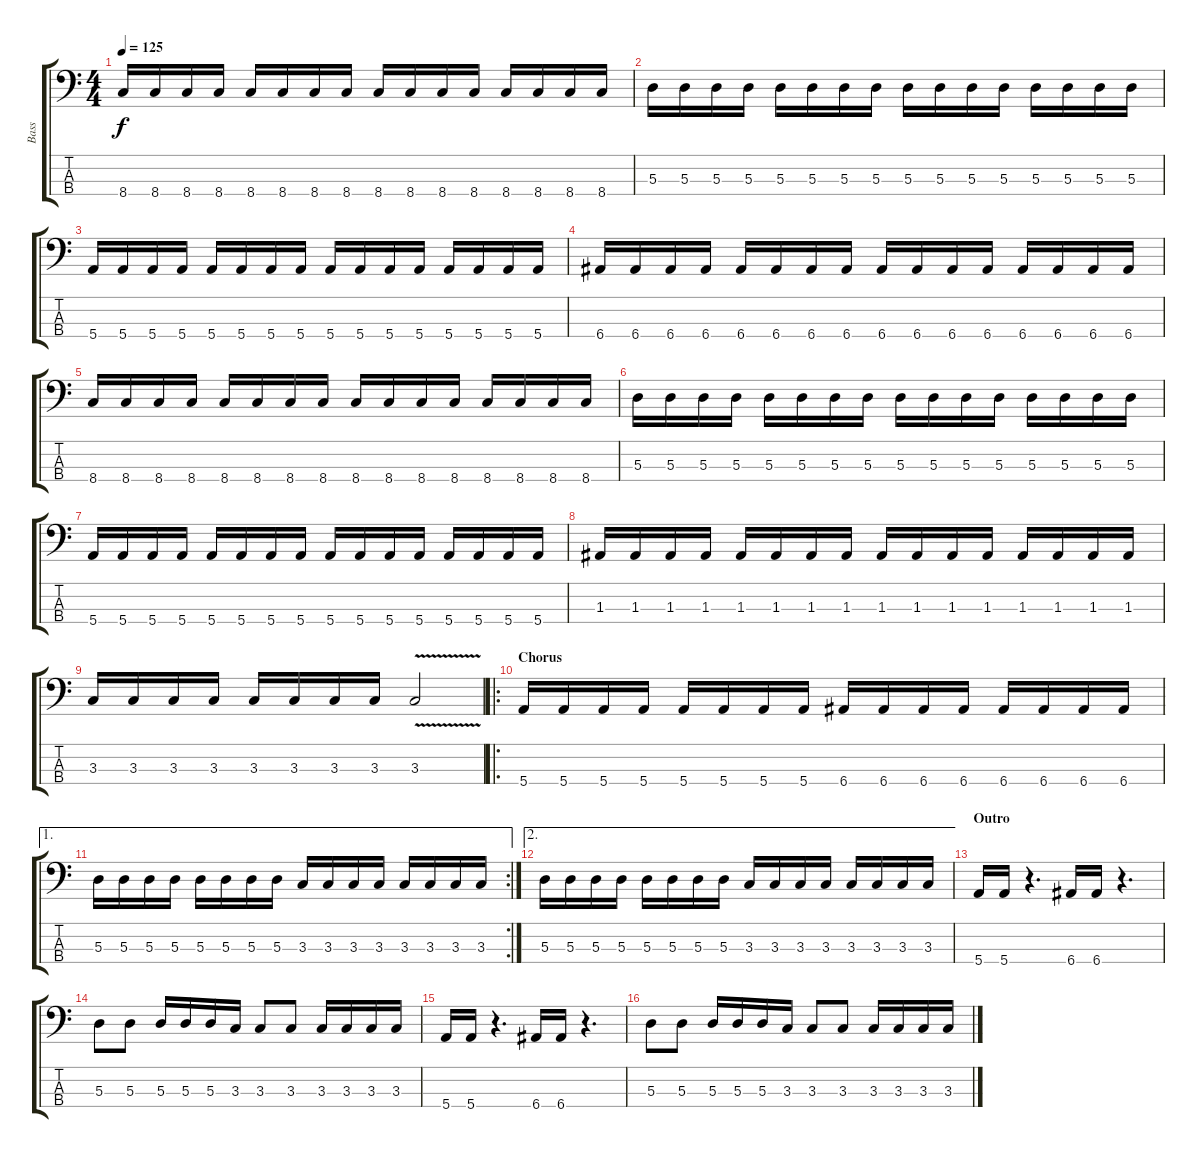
\track ("Bass" "Bass") {instrument electricbasspick}
\staff {score tabs}
\tuning (G2 D2 A1 E1) {hide}
\ts (4 4)
\tempo 125
\clef f4
\ks c
8.4.16{dy f} 8.4.16 8.4.16 8.4.16 8.4.16 8.4.16 8.4.16 8.4.16 8.4.16 8.4.16 8.4.16 8.4.16 8.4.16 8.4.16 8.4.16 8.4.16 |
5.3.16 5.3.16 5.3.16 5.3.16 5.3.16 5.3.16 5.3.16 5.3.16 5.3.16 5.3.16 5.3.16 5.3.16 5.3.16 5.3.16 5.3.16 5.3.16 |
5.4.16 5.4.16 5.4.16 5.4.16 5.4.16 5.4.16 5.4.16 5.4.16 5.4.16 5.4.16 5.4.16 5.4.16 5.4.16 5.4.16 5.4.16 5.4.16 |
6.4.16 6.4.16 6.4.16 6.4.16 6.4.16 6.4.16 6.4.16 6.4.16 6.4.16 6.4.16 6.4.16 6.4.16 6.4.16 6.4.16 6.4.16 6.4.16 |
8.4.16 8.4.16 8.4.16 8.4.16 8.4.16 8.4.16 8.4.16 8.4.16 8.4.16 8.4.16 8.4.16 8.4.16 8.4.16 8.4.16 8.4.16 8.4.16 |
5.3.16 5.3.16 5.3.16 5.3.16 5.3.16 5.3.16 5.3.16 5.3.16 5.3.16 5.3.16 5.3.16 5.3.16 5.3.16 5.3.16 5.3.16 5.3.16 |
5.4.16 5.4.16 5.4.16 5.4.16 5.4.16 5.4.16 5.4.16 5.4.16 5.4.16 5.4.16 5.4.16 5.4.16 5.4.16 5.4.16 5.4.16 5.4.16 |
1.3.16 1.3.16 1.3.16 1.3.16 1.3.16 1.3.16 1.3.16 1.3.16 1.3.16 1.3.16 1.3.16 1.3.16 1.3.16 1.3.16 1.3.16 1.3.16 |
3.3.16 3.3.16 3.3.16 3.3.16 3.3.16 3.3.16 3.3.16 3.3.16 3.3{v}.2 |
\ro
\section ("" "Chorus")
5.4.16 5.4.16 5.4.16 5.4.16 5.4.16 5.4.16 5.4.16 5.4.16 6.4.16 6.4.16 6.4.16 6.4.16 6.4.16 6.4.16 6.4.16 6.4.16 |
\ae 1
\rc 2
5.3.16 5.3.16 5.3.16 5.3.16 5.3.16 5.3.16 5.3.16 5.3.16 3.3.16 3.3.16 3.3.16 3.3.16 3.3.16 3.3.16 3.3.16 3.3.16 |
\ae 2
5.3.16 5.3.16 5.3.16 5.3.16 5.3.16 5.3.16 5.3.16 5.3.16 3.3.16 3.3.16 3.3.16 3.3.16 3.3.16 3.3.16 3.3.16 3.3.16 |
\section ("" "Outro")
5.4.16 5.4.16 r.4{d} 6.4.16 6.4.16 r.4{d} |
5.3.8 5.3.8 5.3.16 5.3.16 5.3.16 3.3.16 3.3.8 3.3.8 3.3.16 3.3.16 3.3.16 3.3.16 |
5.4.16 5.4.16 r.4{d} 6.4.16 6.4.16 r.4{d} |
5.3.8 5.3.8 5.3.16 5.3.16 5.3.16 3.3.16 3.3.8 3.3.8 3.3.16 3.3.16 3.3.16 3.3.16
